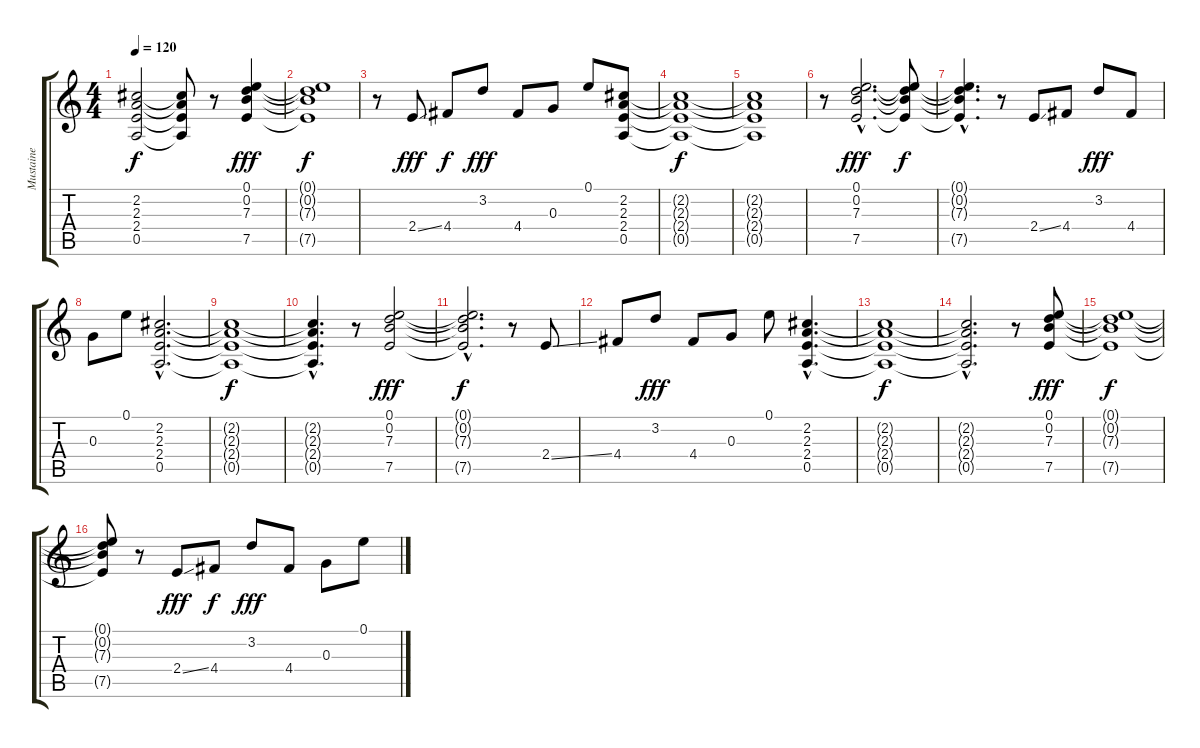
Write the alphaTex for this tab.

\track ("Mustaine" "Mustaine") {instrument overdrivenguitar}
\staff {score tabs}
\tuning (E4 B3 G3 D3 A2 E2) {hide}
\ts (4 4)
\tempo 120
\clef g2
\ks c
(2.2{t} 2.3{t} 2.4{t} 0.5{t}).2{dy f} (2.2{t} 2.3{t} 2.4{t} 0.5{t}).8 r.8 (0.1 0.2 7.3 7.5).4{dy fff} |
(0.1{t} 0.2{t} 7.3{t} 7.5{t}).1{dy f} |
r.8 2.4{ss}.8{dy fff} 4.4.8{dy f} 3.2.8{dy fff} 4.4.8 0.3.8 0.1.8 (2.2 2.3 2.4 0.5).8 |
(2.2{t} 2.3{t} 2.4{t} 0.5{t}).1{dy f} |
(2.2{t} 2.3{t} 2.4{t} 0.5{t}).1 |
r.8 (0.1{hac} 0.2{hac} 7.3{hac} 7.5{hac}).2{d dy fff} (0.1{t} 0.2{t} 7.3{t} 7.5{t}).8{dy f} |
(0.1{hac t} 0.2{hac t} 7.3{hac t} 7.5{hac t}).4{d} r.8 2.4{ss}.8 4.4.8 3.2.8{dy fff} 4.4.8 |
0.3.8 0.1.8 (2.2{hac} 2.3{hac} 2.4{hac} 0.5{hac}).2{d} |
(2.2{t} 2.3{t} 2.4{t} 0.5{t}).1{dy f} |
(2.2{hac t} 2.3{hac t} 2.4{hac t} 0.5{hac t}).4{d} r.8 (0.1 0.2 7.3 7.5).2{dy fff} |
(0.1{hac t} 0.2{hac t} 7.3{hac t} 7.5{hac t}).2{d dy f} r.8 2.4{ss}.8 |
4.4.8 3.2.8{dy fff} 4.4.8 0.3.8 0.1.8 (2.2{hac} 2.3{hac} 2.4{hac} 0.5{hac}).4{d} |
(2.2{t} 2.3{t} 2.4{t} 0.5{t}).1{dy f} |
(2.2{hac t} 2.3{hac t} 2.4{hac t} 0.5{hac t}).2{d} r.8 (0.1 0.2 7.3 7.5).8{dy fff} |
(0.1{t} 0.2{t} 7.3{t} 7.5{t}).1{dy f} |
(0.1{t} 0.2{t} 7.3{t} 7.5{t}).8 r.8 2.4{ss}.8{dy fff} 4.4.8{dy f} 3.2.8{dy fff} 4.4.8 0.3.8 0.1.8
